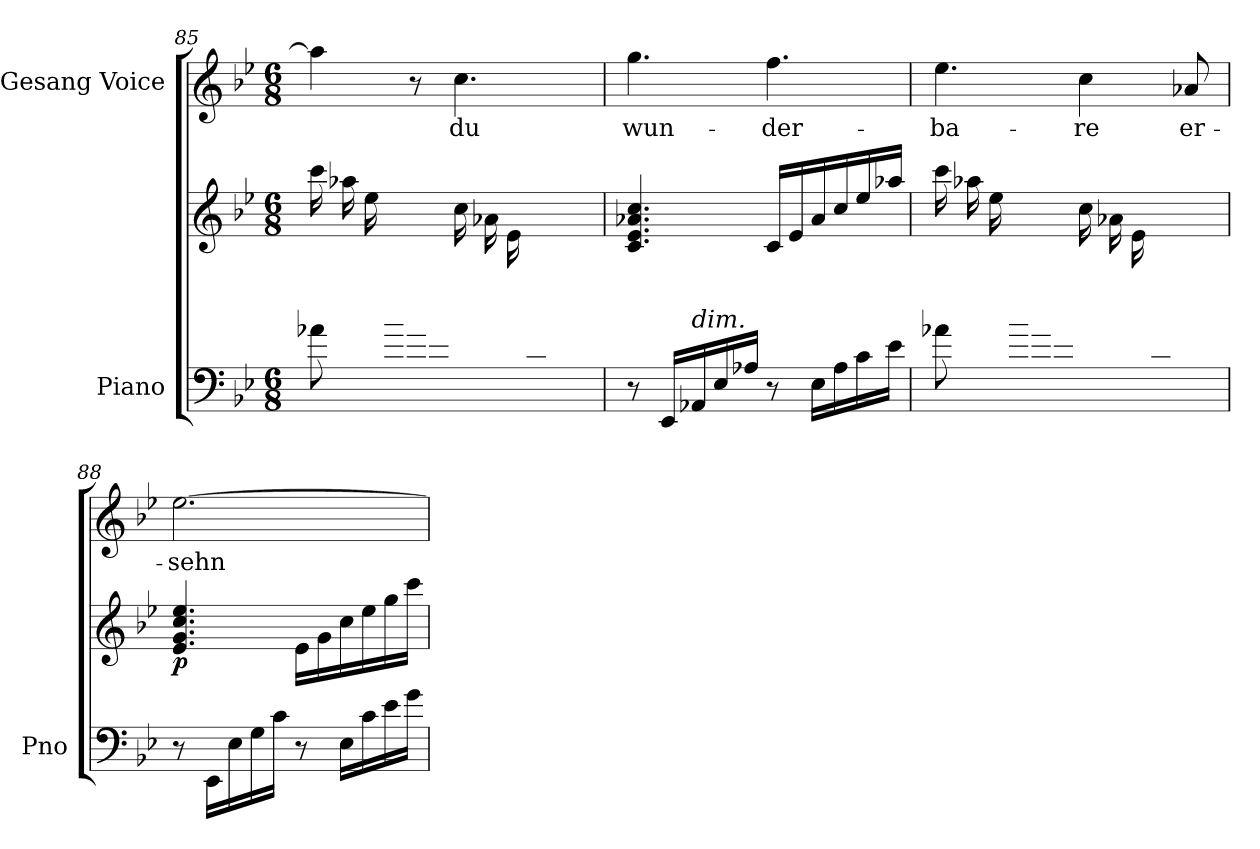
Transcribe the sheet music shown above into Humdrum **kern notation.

**kern	**kern	**dynam	**kern	**text
*part2	*part2	*part2	*part1	*part1
*staff3	*staff2	*staff2/3	*staff1	*staff1
*I"Piano	*	*	*I"Gesang Voice	*
*I'Pno	*	*	*	*
*clefF4	*clefG2	*	*clefG2	*
*k[b-e-]	*k[b-e-]	*	*k[b-e-]	*
*M6/8	*M6/8	*	*M6/8	*
=85	=85	=85	=85	=85
*^	*	*	*	*
8.ryy	8a-X\	16ccc\LL	.	4aa-\]	.
.	.	16aa-X\	.	.	.
.	8ryy	16ee-\	.	.	.
16cc/	.	8.ryy	.	.	.
16a-/	4.ryy	.	.	8r	.
16e-/JJ	.	.	.	.	.
!	!	!	!	!	!LO:LY:b
8.ryy	.	(16cc\LL	.	4.cc\	du
.	.	16a-X\	.	.	.
.	.	16e-\	.	.	.
16c/	.	8.ryy	.	.	.
16A-X/	8ryy	.	.	.	.
16E-/JJ)	.	.	.	.	.
*v	*v	*	*	*	*
=86	=86	=86	=86	=86
!	!	!	!	!LO:LY:b
8r	4.c/ 4.e-/ 4.a-X/ 4.cc/	.	4.gg\	wun-
16EE-/LL	.	.	.	.
!LO:TX:a:i:t=dim.	!	!	!	!
16AA-X/	.	.	.	.
16E-/	.	.	.	.
16A-X/JJ	.	.	.	.
!	!	!	!	!LO:LY:b
8r	16c/LL	.	4.ff\	-der-
.	16e-/	.	.	.
16E-\LL	16a-/	.	.	.
16A-\	16cc/	.	.	.
16c\	16ee-/	.	.	.
16e-\JJ	16aa-X/JJ	.	.	.
!!LO:LB:g=z
=87	=87	=87	=87	=87
*^	*	*	*	*
!	!	!	!	!	!LO:LY:b
8.ryy	8a-X\	16ccc\LL	.	4.ee-\	-ba-
.	.	16aa-X\	.	.	.
.	8ryy	16ee-\	.	.	.
16cc/	.	8.ryy	.	.	.
16a-/	4.ryy	.	.	.	.
16e-/JJ	.	.	.	.	.
!	!	!	!	!	!LO:LY:b
8.ryy	.	(16cc\LL	.	4cc\	-re
.	.	16a-X\	.	.	.
.	.	16e-\	.	.	.
16c/	.	8.ryy	.	.	.
!	!	!	!	!	!LO:LY:b
16A-X/	8ryy	.	.	8a-X/	er-
16E-/JJ)	.	.	.	.	.
*v	*v	*	*	*	*
!!LO:PB:g=z
=88	=88	=88	=88	=88
!	!	!LO:DY:b	!	!LO:LY:b
8r	4.e-/ 4.g/ 4.cc/ 4.ee-/	p	[2.ee-\	-sehn-
16EE-\LL	.	.	.	.
16E-\	.	.	.	.
16G\	.	.	.	.
16c\JJ	.	.	.	.
8r	16e-\LL	.	.	.
.	16g\	.	.	.
16E-\LL	16cc\	.	.	.
16c\	16ee-\	.	.	.
16e-\	16gg\	.	.	.
16g\JJ	16ccc\JJ	.	.	.
=	=	=	=	=
*-	*-	*-	*-	*-
